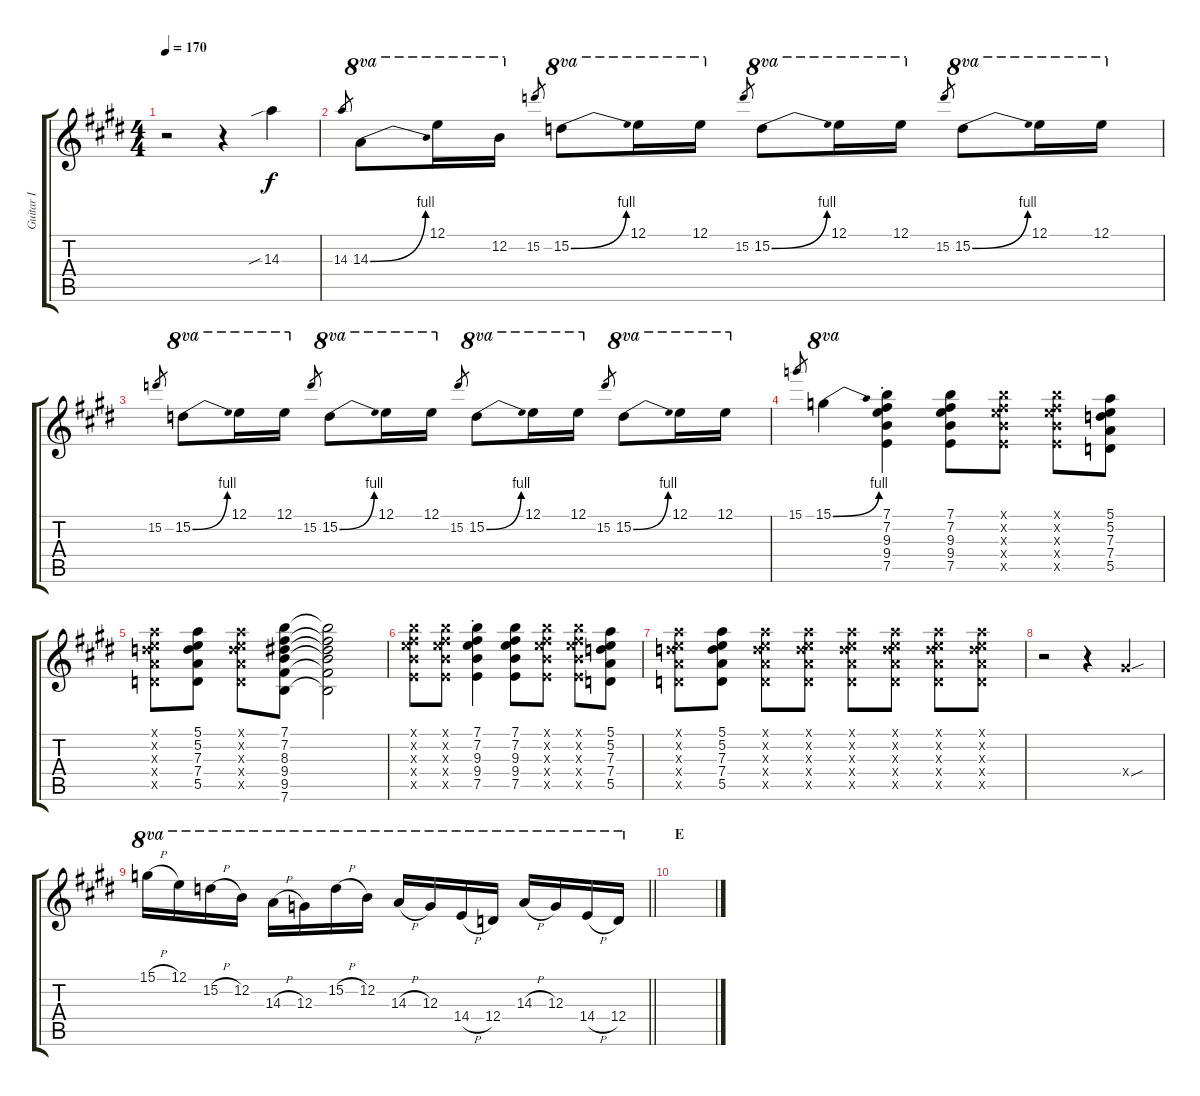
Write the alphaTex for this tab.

\track ("Guitar I" "Guitar I") {instrument overdrivenguitar}
\staff {score tabs}
\tuning (E4 B3 G3 D3 A2 E2) {hide}
\ts (4 4)
\tempo 170
\clef g2
\ks e
r.2{dy f} r.4 14.3{sib}.4 |
14.3.8{gr} 14.3{be (bend 0 0 60 4)}.8{ot 8va} 12.1.16{ot 8va} 12.2.16{ot 8va} 15.2.8{gr} 15.2{be (bend 0 0 60 4)}.8{ot 8va} 12.1.16{ot 8va} 12.1.16{ot 8va} 15.2.8{gr} 15.2{be (bend 0 0 60 4)}.8{ot 8va} 12.1.16{ot 8va} 12.1.16{ot 8va} 15.2.8{gr} 15.2{be (bend 0 0 60 4)}.8{ot 8va} 12.1.16{ot 8va} 12.1.16{ot 8va} |
15.2.8{gr} 15.2{be (bend 0 0 60 4)}.8{ot 8va} 12.1.16{ot 8va} 12.1.16{ot 8va} 15.2.8{gr} 15.2{be (bend 0 0 60 4)}.8{ot 8va} 12.1.16{ot 8va} 12.1.16{ot 8va} 15.2.8{gr} 15.2{be (bend 0 0 60 4)}.8{ot 8va} 12.1.16{ot 8va} 12.1.16{ot 8va} 15.2.8{gr} 15.2{be (bend 0 0 60 4)}.8{ot 8va} 12.1.16{ot 8va} 12.1.16{ot 8va} |
15.1.8{gr} 15.1{be (bend 0 0 60 4)}.4{ot 8va} (7.1{st} 7.2{st} 9.3{st} 9.4{st} 7.5{st}).4 (7.1 7.2 9.3 9.4 7.5).8 (7.1{x} 7.2{x} 9.3{x} 9.4{x} 7.5{x}).8 (7.1{x} 7.2{x} 9.3{x} 9.4{x} 7.5{x}).8 (5.1 5.2 7.3 7.4 5.5).8 |
(5.1{x} 5.2{x} 7.3{x} 7.4{x} 5.5{x}).8 (5.1 5.2 7.3 7.4 5.5).8 (5.1{x} 5.2{x} 7.3{x} 7.4{x} 5.5{x}).8 (7.1 7.2 8.3 9.4 9.5 7.6).8 (7.1{t} 7.2{t} 8.3{t} 9.4{t} 9.5{t} 7.6{t}).2 |
(7.1{x} 7.2{x} 9.3{x} 9.4{x} 7.5{x}).8 (7.1{x} 7.2{x} 9.3{x} 9.4{x} 7.5{x}).8 (7.1{st} 7.2{st} 9.3{st} 9.4{st} 7.5{st}).4 (7.1 7.2 9.3 9.4 7.5).8 (7.1{x} 7.2{x} 9.3{x} 9.4{x} 7.5{x}).8 (7.1{x} 7.2{x} 9.3{x} 9.4{x} 7.5{x}).8 (5.1 5.2 7.3 7.4 5.5).8 |
(5.1{x} 5.2{x} 7.3{x} 7.4{x} 5.5{x}).8 (5.1 5.2 7.3 7.4 5.5).8 (5.1{x} 5.2{x} 7.3{x} 7.4{x} 5.5{x}).8 (5.1{x} 5.2{x} 7.3{x} 7.4{x} 5.5{x}).8 (5.1{x} 5.2{x} 7.3{x} 7.4{x} 5.5{x}).8 (5.1{x} 5.2{x} 7.3{x} 7.4{x} 5.5{x}).8 (5.1{x} 5.2{x} 7.3{x} 7.4{x} 5.5{x}).8 (5.1{x} 5.2{x} 7.3{x} 7.4{x} 5.5{x}).8 |
r.2 r.4 6.4{sou x}.4 |
\barLineRight lightlight
15.1{h}.16{ot 8va} 12.1.16{ot 8va} 15.2{h}.16{ot 8va} 12.2.16{ot 8va} 14.3{h}.16{ot 8va} 12.3.16{ot 8va} 15.2{h}.16{ot 8va} 12.2.16{ot 8va} 14.3{h}.16{ot 8va} 12.3.16{ot 8va} 14.4{h}.16{ot 8va} 12.4.16{ot 8va} 14.3{h}.16{ot 8va} 12.3.16{ot 8va} 14.4{h}.16{ot 8va} 12.4.16{ot 8va} |
\section ("" "E")
